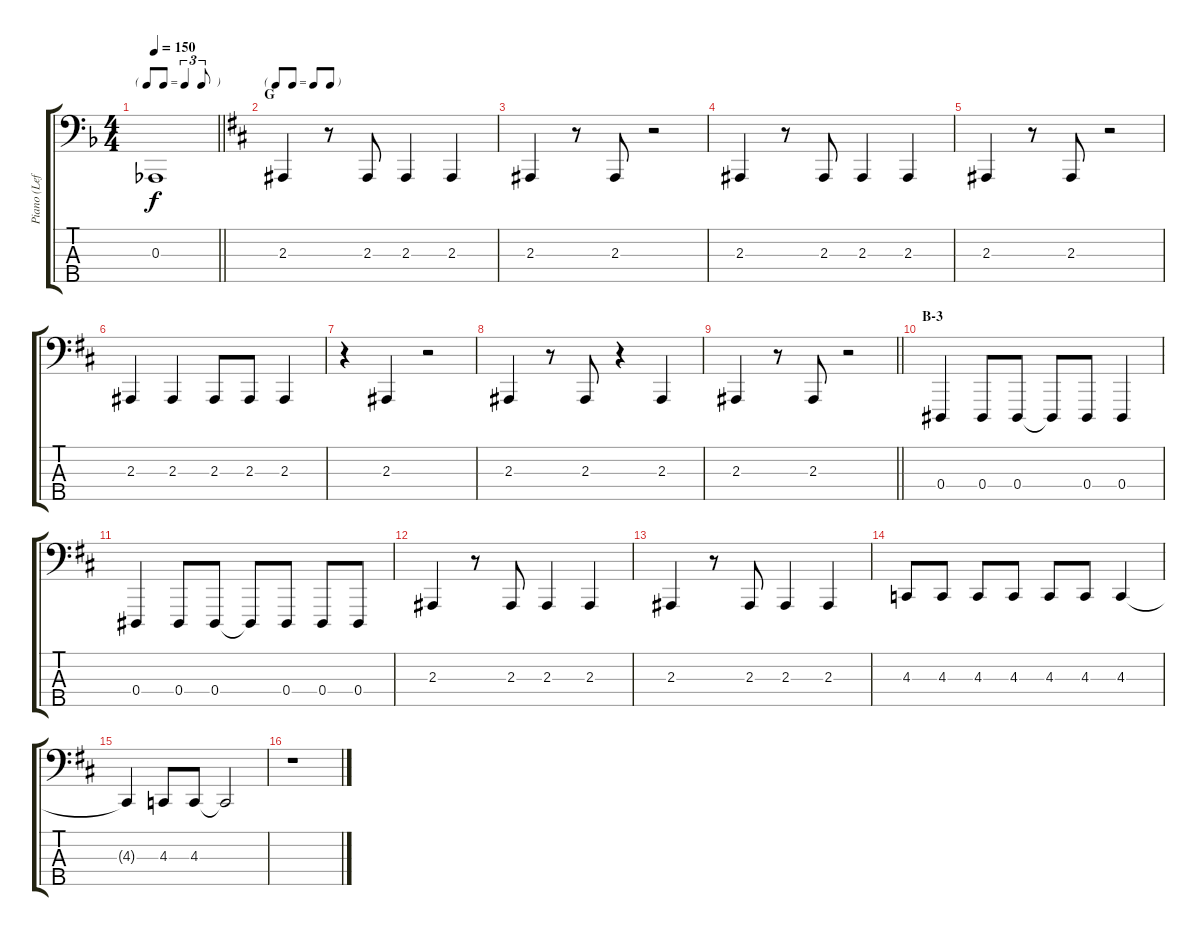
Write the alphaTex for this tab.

\track ("Piano (Left Hand)" "Piano (Lef") {instrument acousticgrandpiano}
\staff {score tabs}
\tuning (Gb2 Db2 Ab1 Eb1 Bb0) {hide}
\ts (4 4)
\tf triplet8th
\tempo 150
\clef f4
\barLineRight lightlight
\ks f
0.3{t}.1{dy f} |
\tf none
\section ("" "G")
\ks d
2.3.4 r.8 2.3.8 2.3.4 2.3.4 |
2.3.4 r.8 2.3.8 r.2 |
2.3.4 r.8 2.3.8 2.3.4 2.3.4 |
2.3.4 r.8 2.3.8 r.2 |
2.3.4 2.3.4 2.3.8 2.3.8 2.3.4 |
r.4 2.3.4 r.2 |
2.3.4 r.8 2.3.8 r.4 2.3.4 |
\barLineRight lightlight
2.3.4 r.8 2.3.8 r.2 |
\section ("" "B-3")
0.4.4 0.4.8 0.4.8 0.4{t}.8 0.4.8 0.4.4 |
0.4.4 0.4.8 0.4.8 0.4{t}.8 0.4.8 0.4.8 0.4.8 |
2.3.4 r.8 2.3.8 2.3.4 2.3.4 |
2.3.4 r.8 2.3.8 2.3.4 2.3.4 |
4.3.8 4.3.8 4.3.8 4.3.8 4.3.8 4.3.8 4.3.4 |
4.3{t}.4 4.3.8 4.3.8 4.3{t}.2 |
r.1
